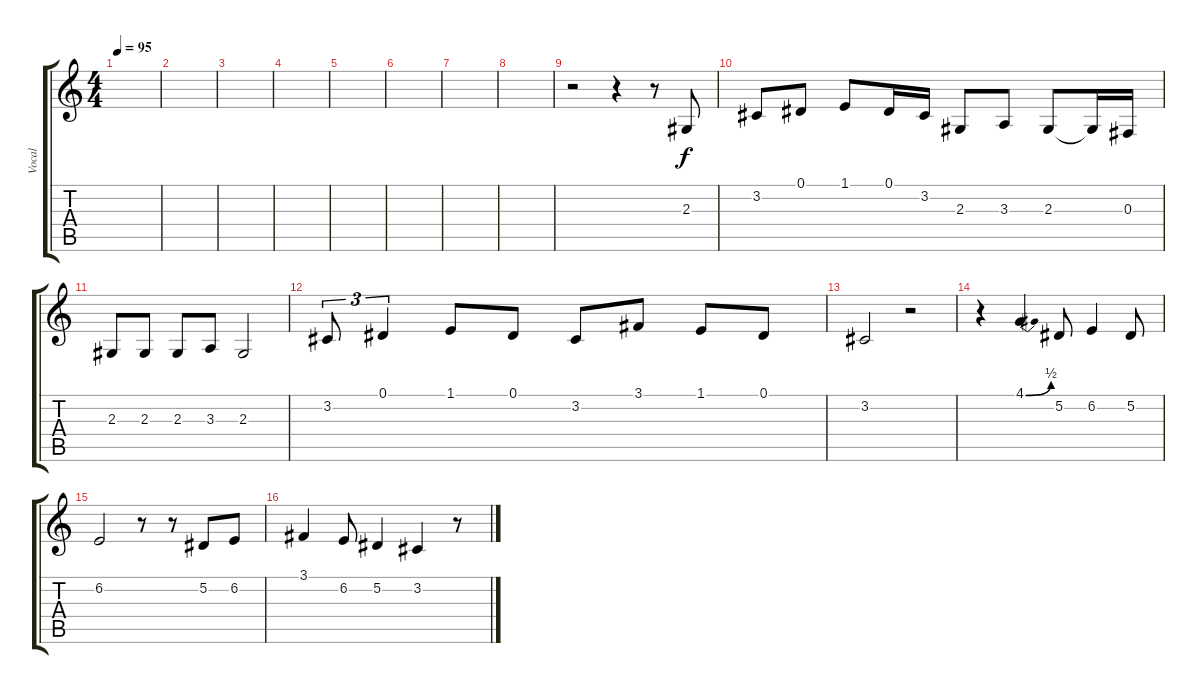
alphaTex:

\track ("Vocal" "Vocal") {instrument violin}
\staff {score tabs}
\tuning (Eb4 Bb3 Gb3 Db3 Ab2 Eb2) {hide}
\ts (4 4)
\tempo 95
\clef g2
\ks c
|
|
|
|
|
|
|
|
r.2 r.4 r.8 2.3.8 |
3.2.8 0.1.8 1.1.8 0.1.16 3.2.16 2.3.8 3.3.8 2.3.8 2.3{t}.16 0.3.16 |
2.3.8 2.3.8 2.3.8 3.3.8 2.3.2 |
3.2.8{tu (3 2)} 0.1.4{tu (3 2)} 1.1.8 0.1.8 3.2.8 3.1.8 1.1.8 0.1.8 |
3.2.2 r.2 |
r.4 4.1{be (bend 0 0 60 2)}.4 5.2.8 6.2.4 5.2.8 |
6.2.2 r.8 r.8 5.2.8 6.2.8 |
3.1.4 6.2.8 5.2.4 3.2.4 r.8
